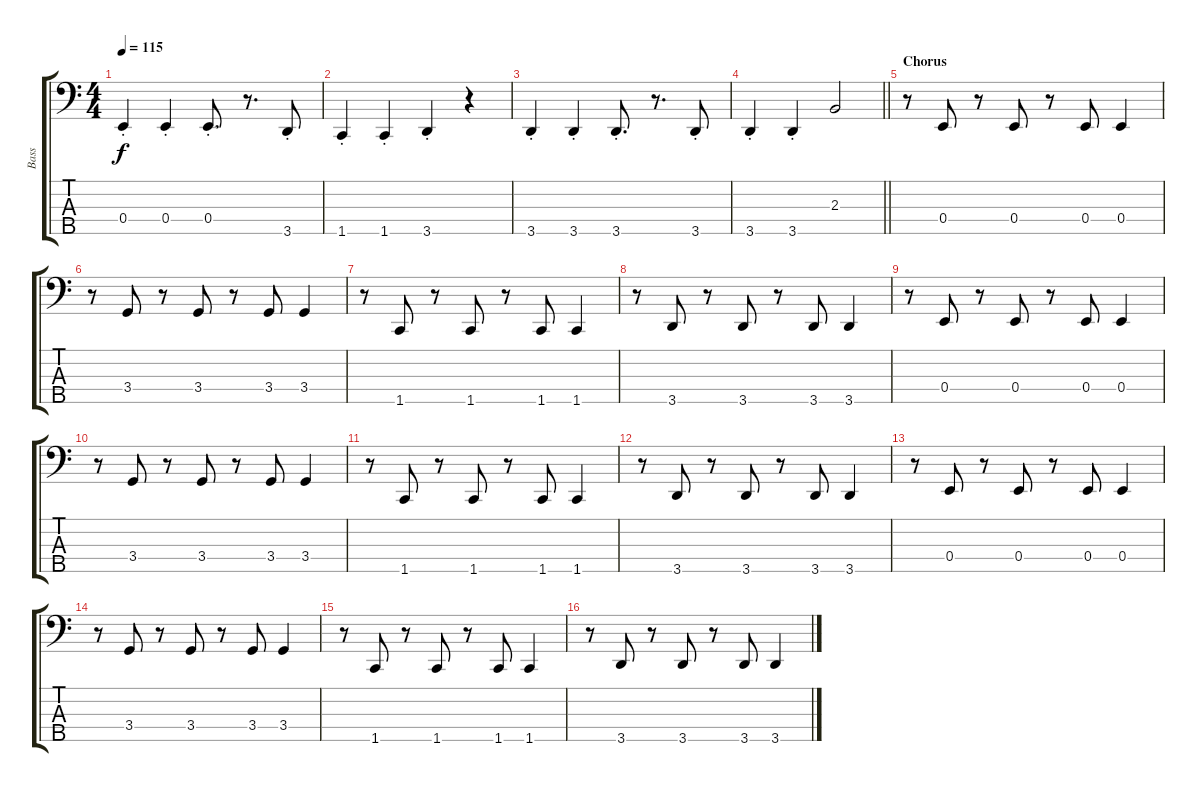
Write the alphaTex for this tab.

\track ("Bass" "Bass") {instrument electricbassfinger}
\staff {score tabs}
\tuning (G2 D2 A1 E1 B0) {hide}
\ts (4 4)
\tempo 115
\clef f4
\ks c
0.4{st}.4{dy f} 0.4{st}.4 0.4{st}.8{d} r.8{d} 3.5{st}.8 |
1.5{st}.4 1.5{st}.4 3.5{st}.4 r.4 |
3.5{st}.4 3.5{st}.4 3.5{st}.8{d} r.8{d} 3.5{st}.8 |
\barLineRight lightlight
3.5{st}.4 3.5{st}.4 2.3.2 |
\section ("" "Chorus")
r.8 0.4.8 r.8 0.4.8 r.8 0.4.8 0.4.4 |
r.8 3.4.8 r.8 3.4.8 r.8 3.4.8 3.4.4 |
r.8 1.5.8 r.8 1.5.8 r.8 1.5.8 1.5.4 |
r.8 3.5.8 r.8 3.5.8 r.8 3.5.8 3.5.4 |
r.8 0.4.8 r.8 0.4.8 r.8 0.4.8 0.4.4 |
r.8 3.4.8 r.8 3.4.8 r.8 3.4.8 3.4.4 |
r.8 1.5.8 r.8 1.5.8 r.8 1.5.8 1.5.4 |
r.8 3.5.8 r.8 3.5.8 r.8 3.5.8 3.5.4 |
r.8 0.4.8 r.8 0.4.8 r.8 0.4.8 0.4.4 |
r.8 3.4.8 r.8 3.4.8 r.8 3.4.8 3.4.4 |
r.8 1.5.8 r.8 1.5.8 r.8 1.5.8 1.5.4 |
r.8 3.5.8 r.8 3.5.8 r.8 3.5.8 3.5.4
